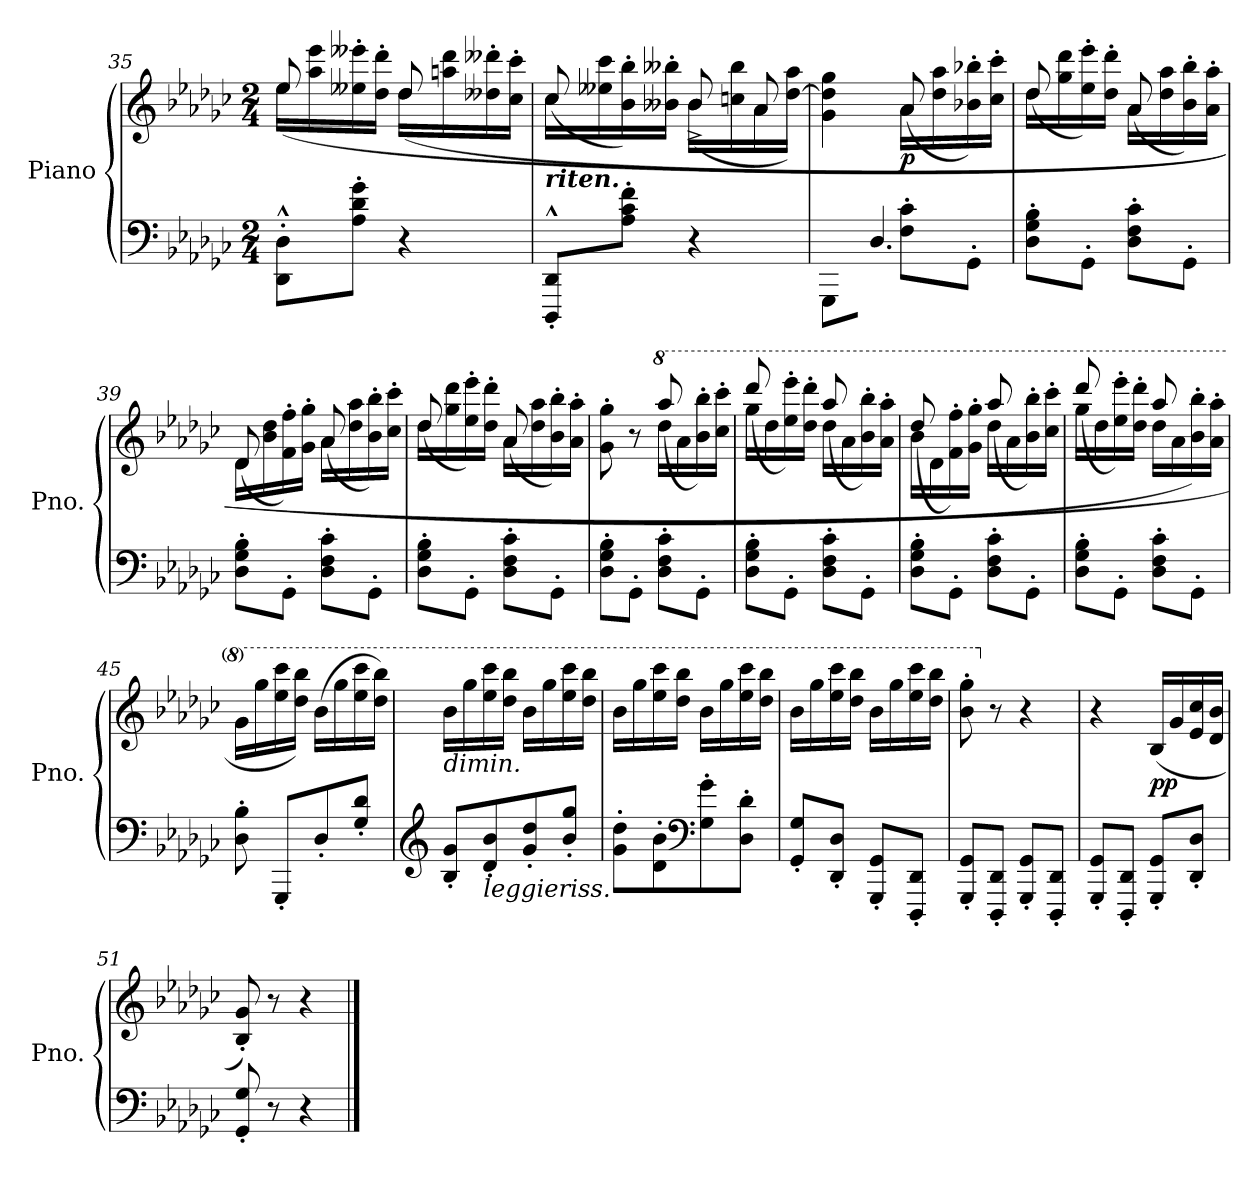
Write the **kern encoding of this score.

**kern	**kern	**dynam
*part1	*part1	*part1
*staff2	*staff1	*staff1/2
*I"Piano	*	*
*I'Pno.	*	*
*clefF4	*clefG2	*
*k[b-e-a-d-g-c-]	*k[b-e-a-d-g-c-]	*
*M2/4	*M2/4	*
=35	=35	=35
*	*^	*
8DD-\'^^ 8D-\'^^L	16ee-\LL	(>8ee-/	.
.	16aa-\ 16eee-\	.	.
8A-\' 8d-\' 8g-\'J	16ee--X\' 16eee--X\'	8ryy	.
.	16dd-\' 16ddd-\'JJ	.	.
4r	16dd-\LL	(>8dd-/	.
.	16aan\ 16ddd-\	.	.
.	16dd--X\' 16ddd--X\'	8ryy	.
.	16cc-\' 16ccc-\'JJ	.	.
=36	=36	=36	=36
*	*MM108	*	*
!	!LO:TX:b:Bi:t=riten.	!	!
8DDD-/'^^ 8DD-/'^^L	16cc-\LL	(>8cc-/	.
.	16ee--X\ 16ccc-\	.	.
*	*MM100	*	*
8A-\' 8c-\' 8f\'J	16b-\' 16bb-\')	8ryy	.
.	16b--X\' 16bb--X\'JJ	.	.
*	*MM88	*	*
4r	16b--\LL	(>8b--^/	.
.	16ccn\ 16bb--\	.	.
*	*MM72	*	*
.	16a-\	8a-/	.
.	[16dd-\ 16aa-\JJ)	.	.
=37	=37	=37	=37
*	*MM52	*	*
*^	*	*	*
8GGG-\L	8ryy	4g-\ 4dd-\] 4gg-\	4ryy	.
8D-\Jyy	4.D-/	.	.	.
*	*	*MM112	*	*
!	!	!	!	!LO:DY:b
8F\' 8c-\'L	.	16a-\LL	(>8a-/	p
.	.	16dd-\ 16aa-\	.	.
8GG-'\J	.	16b-X\' 16bb-X\')	8ryy	.
.	.	16cc-\' 16ccc-\'JJ	.	.
*v	*v	*	*	*
!!LO:LB:g=z	!!
=38	=38	=38	=38
8D-\' 8G-\' 8B-\'L	16dd-\LL	(>8dd-/	.
.	16gg-\ 16ddd-\	.	.
8GG-'\J	16ee-\' 16eee-\')	8ryy	.
.	16dd-\' 16ddd-\'JJ	.	.
8D-\' 8F\' 8c-\'L	16a-\LL	(>8a-/	.
.	16dd-\ 16aa-\	.	.
8GG-'\J	16b-\' 16bb-\')	8ryy	.
.	16a-\' 16aa-\'JJ	.	.
=39	=39	=39	=39
8D-\' 8G-\' 8B-\'L	16d-\LL	(>8d-/	.
.	16b-\ 16dd-\	.	.
8GG-'\J	16f\' 16ff\')	8ryy	.
.	16g-\' 16gg-\'JJ	.	.
8D-\' 8F\' 8c-\'L	16a-\LL	(>8a-/	.
.	16dd-\ 16aa-\	.	.
8GG-'\J	16b-\' 16bb-\')	8ryy	.
.	16cc-\' 16ccc-\'JJ	.	.
=40	=40	=40	=40
8D-\' 8G-\' 8B-\'L	16dd-\LL	(>8dd-/	.
.	16gg-\ 16ddd-\	.	.
8GG-'\J	16ee-\' 16eee-\')	8ryy	.
.	16dd-\' 16ddd-\'JJ	.	.
8D-\' 8F\' 8c-\'L	16a-\LL	(>8a-/	.
.	16dd-\ 16aa-\	.	.
8GG-'\J	16b-\' 16bb-\')	8ryy	.
.	16a-\' 16aa-\'JJ	.	.
=41	=41	=41	=41
8D-\' 8G-\' 8B-\'L	8g-\' 8gg-\'	4ryy	.
8GG-'\J	8r	.	.
*	*8va	*	*
8D-\' 8F\' 8c-\'L	16ddd-\LL	(>8aaa-/	.
.	16aa-\	.	.
8GG-'\J	16bb-\' 16bbb-\')	8ryy	.
.	16ccc-\' 16cccc-\'JJ	.	.
=42	=42	=42	=42
8D-\' 8G-\' 8B-\'L	16ggg-\LL	(>8dddd-/	.
.	16ddd-\	.	.
8GG-'\J	16eee-\' 16eeee-\')	8ryy	.
.	16ddd-\' 16dddd-\'JJ	.	.
8D-\' 8F\' 8c-\'L	16ddd-\LL	(>8aaa-/	.
.	16aa-\	.	.
8GG-'\J	16bb-\' 16bbb-\')	8ryy	.
.	16aa-\' 16aaa-\'JJ	.	.
!!LO:PB:g=z	!!
=43	=43	=43	=43
8D-\' 8G-\' 8B-\'L	16bb-\LL	(>8ddd-/	.
.	16dd-\	.	.
8GG-'\J	16ff\' 16fff\')	8ryy	.
.	16gg-\' 16ggg-\'JJ	.	.
8D-\' 8F\' 8c-\'L	16ddd-\LL	(>8aaa-/	.
.	16aa-\	.	.
8GG-'\J	16bb-\' 16bbb-\')	8ryy	.
.	16ccc-\' 16cccc-\'JJ	.	.
=44	=44	=44	=44
8D-\' 8G-\' 8B-\'L	16ggg-\LL	(>8dddd-/	.
.	16ddd-\	.	.
8GG-'\J	16eee-\' 16eeee-\')	8ryy	.
.	16ddd-\' 16dddd-\'JJ	.	.
8D-\' 8F\' 8c-\'L	16ddd-\LL	8aaa-/	.
.	16aa-\	.	.
8GG-'\J	16bb-\' 16bbb-\')	8ryy	.
.	16aa-\' 16aaa-\'JJ	.	.
*	*v	*v	*
=45	=45	=45
8D-\' 8B-\'	16gg-\LL	.
.	16ggg-\	.
8GGG-'/L	16eee-\ 16cccc-\	.
.	16ddd-\ 16bbb-\JJ)	.
8D-'/	(>16bb-\LL	.
.	16ggg-\	.
8G-/' 8d-/'J	16eee-\ 16cccc-\	.
.	16ddd-\ 16bbb-\JJ)	.
=46	=46	=46
*clefG2	*	*
!	!LO:TX:b:i:t=dimin.	!
8B-/' 8g-/'L	16bb-\LL	.
.	16ggg-\	.
!LO:TX:b:i:t=leggieriss.	!	!
8d-/' 8b-/'	16eee-\ 16cccc-\	.
.	16ddd-\ 16bbb-\JJ	.
8g-/' 8dd-/'	16bb-\LL	.
.	16ggg-\	.
8b-/' 8gg-/'J	16eee-\ 16cccc-\	.
.	16ddd-\ 16bbb-\JJ	.
!!LO:LB:g=z
=47	=47	=47
8g-\' 8dd-\'L	16bb-\LL	.
.	16ggg-\	.
8d-\' 8b-\'	16eee-\ 16cccc-\	.
.	16ddd-\ 16bbb-\JJ	.
*clefF4	*	*
8G-\' 8g-\'	16bb-\LL	.
.	16ggg-\	.
8D-\' 8d-\'J	16eee-\ 16cccc-\	.
.	16ddd-\ 16bbb-\JJ	.
=48	=48	=48
8GG-/' 8G-/'L	16bb-\LL	.
.	16ggg-\	.
8DD-/' 8D-/'J	16eee-\ 16cccc-\	.
.	16ddd-\ 16bbb-\JJ	.
8GGG-/' 8GG-/'L	16bb-\LL	.
.	16ggg-\	.
8DDD-/' 8DD-/'J	16eee-\ 16cccc-\	.
.	16ddd-\ 16bbb-\JJ	.
=49	=49	=49
*	*MM108	*
8GGG-/' 8GG-/'L	8bb-\' 8ggg-\'	.
*	*X8va	*
8DDD-/' 8DD-/'J	8r	.
*	*MM100	*
8GGG-/' 8GG-/'L	4r	.
8DDD-/' 8DD-/'J	.	.
=50	=50	=50
*	*MM88	*
8GGG-/' 8GG-/'L	4r	.
8DDD-/' 8DD-/'J	.	.
!	!	!LO:DY:b
8GGG-/' 8GG-/'L	(>16B-/LL	pp
.	16g-/	.
8DD-/' 8D-/'J	16e-/ 16cc-/	.
.	16d-/ 16b-/JJ	.
=51	=51	=51
8GG-/' 8G-/'	8B-/' 8g-/')	.
8r	8r	.
4r	4r	.
==	==	==
*-	*-	*-
